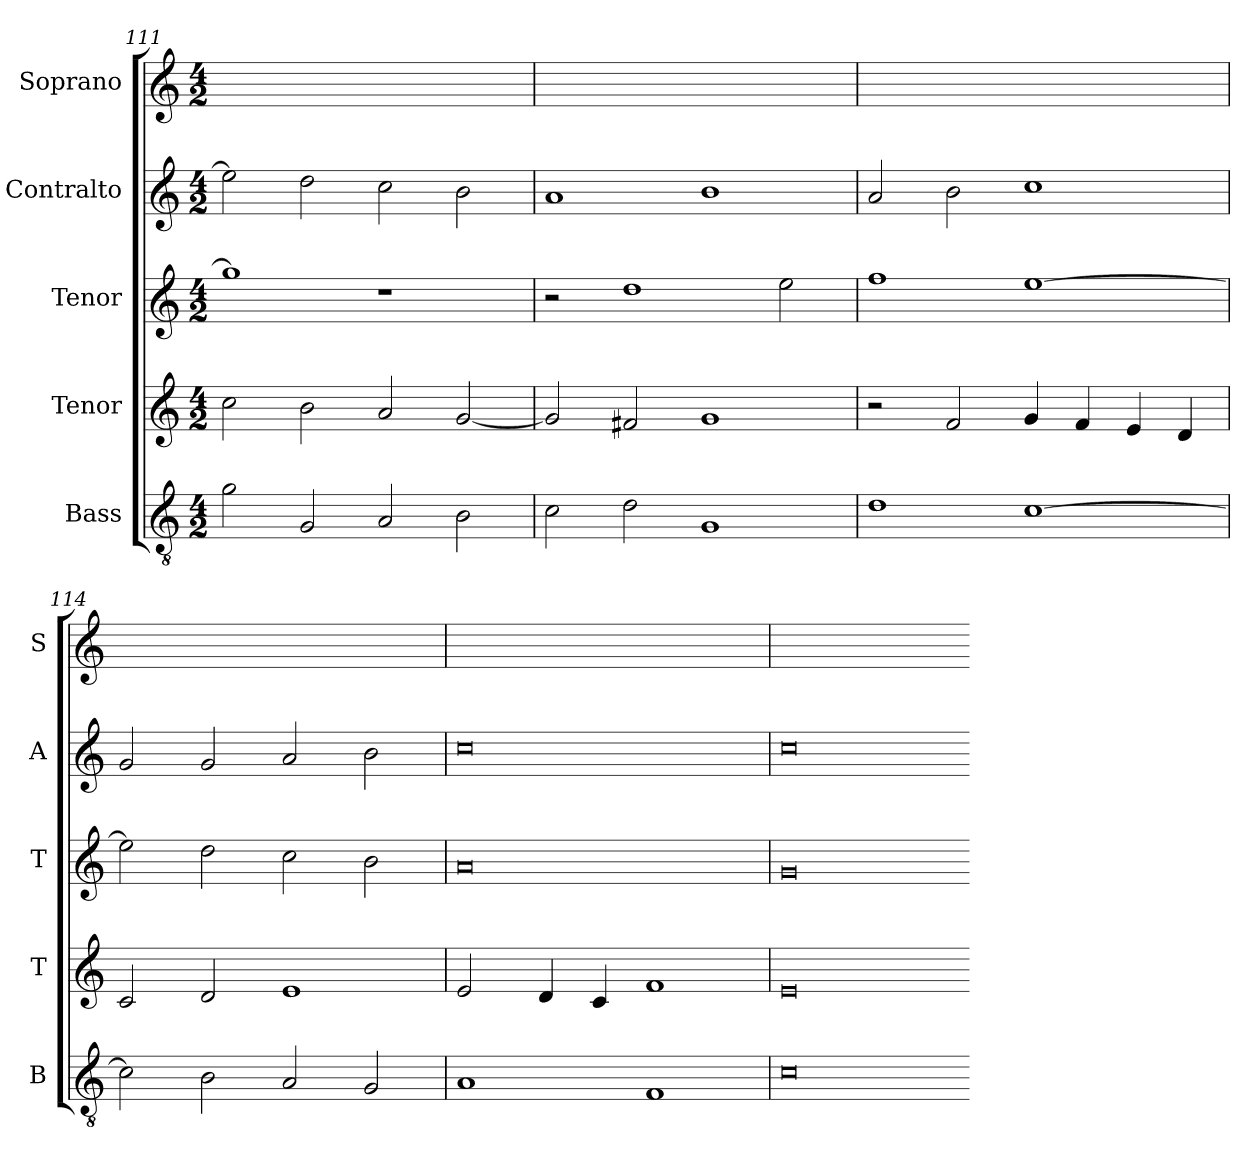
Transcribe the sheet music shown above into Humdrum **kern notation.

**kern	**kern	**kern	**kern	**kern
*part5	*part4	*part3	*part2	*part1
*staff5	*staff4	*staff3	*staff2	*staff1
*I"Bass	*I"Tenor	*I"Tenor	*I"Contralto	*I"Soprano
*I'B	*I'T	*I'T	*I'A	*I'S
*clefGv2	*clefG2	*clefG2	*clefG2	*clefG2
*k[]	*k[]	*k[]	*k[]	*k[]
*C:ion	*C:ion	*C:ion	*C:ion	*C:ion
*M4/2	*M4/2	*M4/2	*M4/2	*M4/2
=111	=111	=111	=111	=111
2g	2cc	1gg]	2ee]	0ryy
2G	2b	.	2dd	.
2A	2a	1r	2cc	.
2B	[2g	.	2b	.
=112	=112	=112	=112	=112
2c	2g]	2r	1a	0ryy
2d	2f#X	1dd	.	.
1G	1g	.	1b	.
.	.	2ee	.	.
=113	=113	=113	=113	=113
1d	2r	1ff	2a	0ryy
.	2f	.	2b	.
[1c	4g	[1ee	1cc	.
.	4f	.	.	.
.	4e	.	.	.
.	4d	.	.	.
=114	=114	=114	=114	=114
2c]	2c	2ee]	2g	0ryy
2B	2d	2dd	2g	.
2A	1e	2cc	2a	.
2G	.	2b	2b	.
=115	=115	=115	=115	=115
1A	2e	0a	0cc	0ryy
.	4d	.	.	.
.	4c	.	.	.
1F	1f	.	.	.
=116	=116	=116	=116	=116
0c	0e	0g	0cc	0ryy
=-	=-	=-	=-	=-
*-	*-	*-	*-	*-
